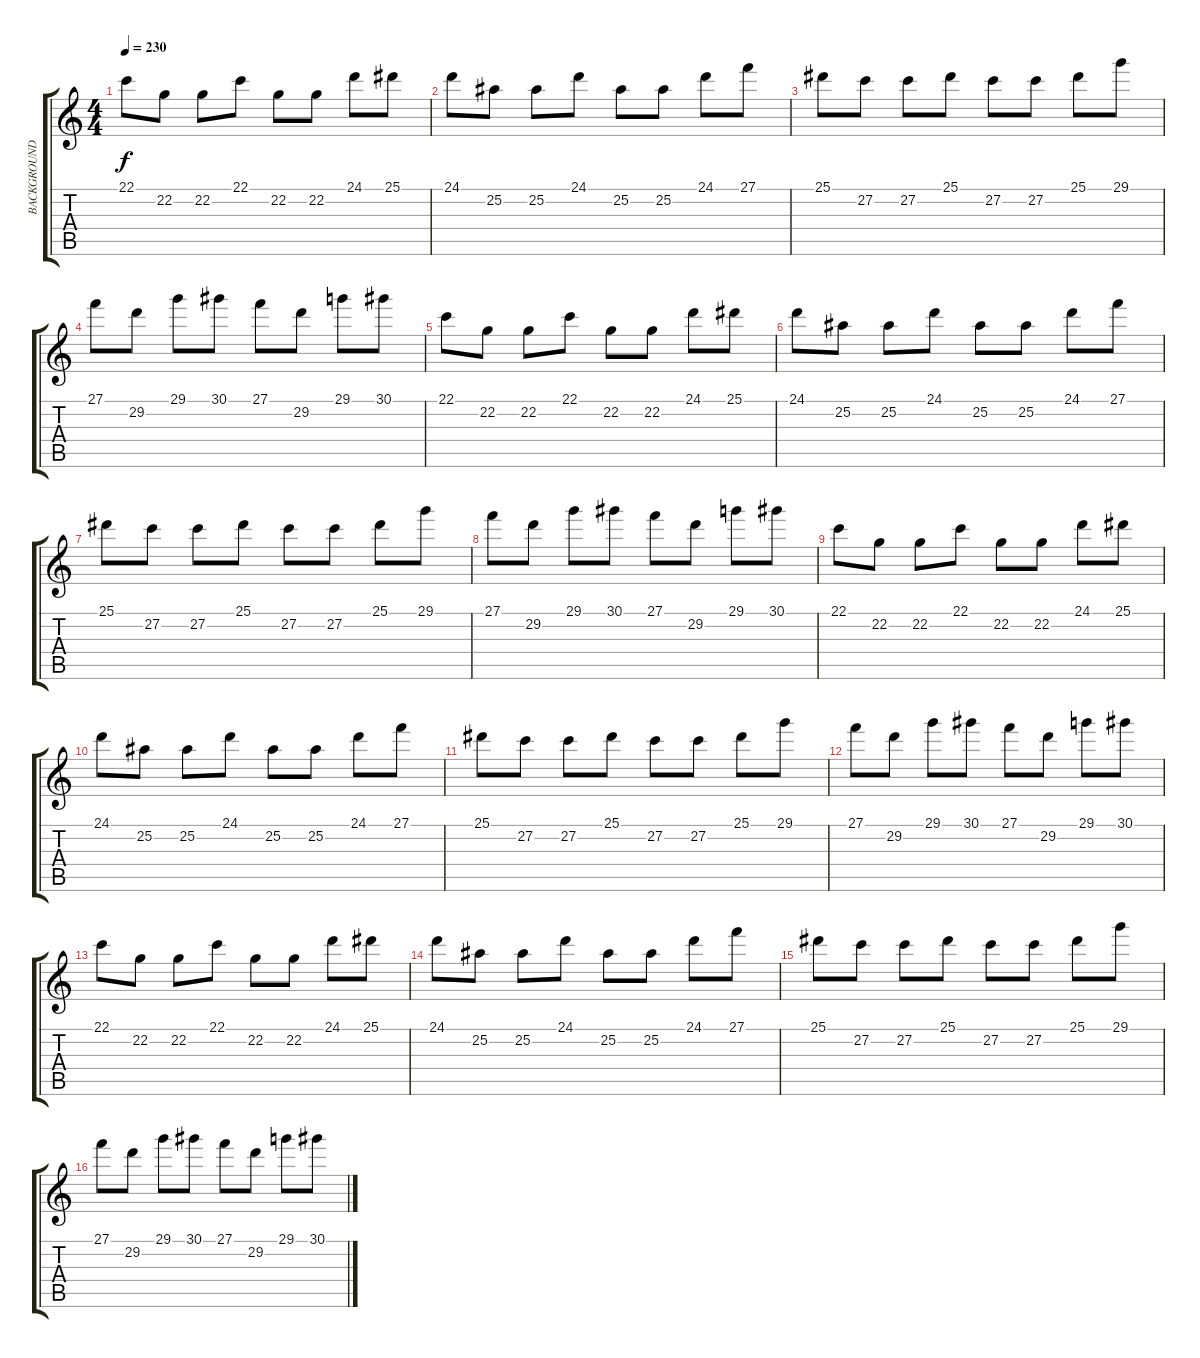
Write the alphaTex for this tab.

\track ("BACKGROUND SYNTH" "BACKGROUND") {instrument lead2sawtooth}
\staff {score tabs}
\tuning (D4 A3 F3 C3 G2 C2) {hide}
\ts (4 4)
\tempo 230
\clef g2
\ks c
22.1.8{dy f volume 12} 22.2.8 22.2.8 22.1.8 22.2.8 22.2.8 24.1.8 25.1.8 |
24.1.8 25.2.8 25.2.8 24.1.8 25.2.8 25.2.8 24.1.8 27.1.8 |
25.1.8 27.2.8 27.2.8 25.1.8 27.2.8 27.2.8 25.1.8 29.1.8 |
27.1.8 29.2.8 29.1.8 30.1.8 27.1.8 29.2.8 29.1.8 30.1.8 |
22.1.8{volume 12} 22.2.8 22.2.8 22.1.8 22.2.8 22.2.8 24.1.8 25.1.8 |
24.1.8 25.2.8 25.2.8 24.1.8 25.2.8 25.2.8 24.1.8 27.1.8 |
25.1.8 27.2.8 27.2.8 25.1.8 27.2.8 27.2.8 25.1.8 29.1.8 |
27.1.8 29.2.8 29.1.8 30.1.8 27.1.8 29.2.8 29.1.8 30.1.8 |
22.1.8{volume 12} 22.2.8 22.2.8 22.1.8 22.2.8 22.2.8 24.1.8 25.1.8 |
24.1.8 25.2.8 25.2.8 24.1.8 25.2.8 25.2.8 24.1.8 27.1.8 |
25.1.8 27.2.8 27.2.8 25.1.8 27.2.8 27.2.8 25.1.8 29.1.8 |
27.1.8 29.2.8 29.1.8 30.1.8 27.1.8 29.2.8 29.1.8 30.1.8 |
22.1.8{volume 12} 22.2.8 22.2.8 22.1.8 22.2.8 22.2.8 24.1.8 25.1.8 |
24.1.8 25.2.8 25.2.8 24.1.8 25.2.8 25.2.8 24.1.8 27.1.8 |
25.1.8 27.2.8 27.2.8 25.1.8 27.2.8 27.2.8 25.1.8 29.1.8 |
27.1.8 29.2.8 29.1.8 30.1.8 27.1.8 29.2.8 29.1.8 30.1.8
